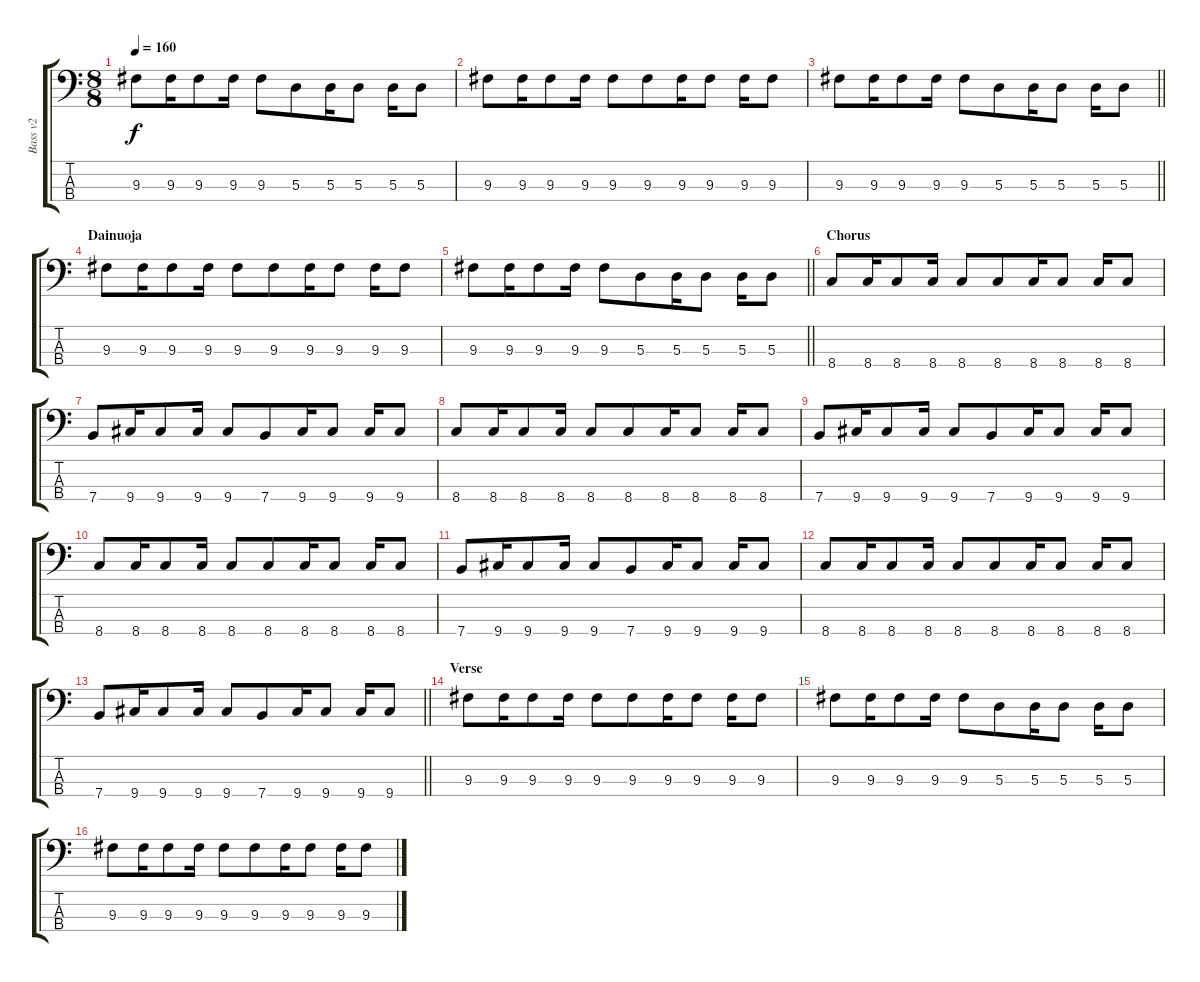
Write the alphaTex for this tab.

\track ("Bass v2" "Bass v2") {mute instrument electricbassfinger}
\staff {score tabs}
\tuning (G2 D2 A1 E1) {hide}
\ts (8 8)
\tempo 160
\clef f4
\ks c
9.3.8{dy f} 9.3.16 9.3.8 9.3.16 9.3.8 5.3.8 5.3.16 5.3.8 5.3.16 5.3.8 |
9.3.8 9.3.16 9.3.8 9.3.16 9.3.8 9.3.8 9.3.16 9.3.8 9.3.16 9.3.8 |
\barLineRight lightlight
9.3.8 9.3.16 9.3.8 9.3.16 9.3.8 5.3.8 5.3.16 5.3.8 5.3.16 5.3.8 |
\section ("" "Dainuoja")
9.3.8 9.3.16 9.3.8 9.3.16 9.3.8 9.3.8 9.3.16 9.3.8 9.3.16 9.3.8 |
\barLineRight lightlight
9.3.8 9.3.16 9.3.8 9.3.16 9.3.8 5.3.8 5.3.16 5.3.8 5.3.16 5.3.8 |
\section ("" "Chorus")
8.4.8 8.4.16 8.4.8 8.4.16 8.4.8 8.4.8 8.4.16 8.4.8 8.4.16 8.4.8 |
7.4.8 9.4.16 9.4.8 9.4.16 9.4.8 7.4.8 9.4.16 9.4.8 9.4.16 9.4.8 |
8.4.8 8.4.16 8.4.8 8.4.16 8.4.8 8.4.8 8.4.16 8.4.8 8.4.16 8.4.8 |
7.4.8 9.4.16 9.4.8 9.4.16 9.4.8 7.4.8 9.4.16 9.4.8 9.4.16 9.4.8 |
8.4.8 8.4.16 8.4.8 8.4.16 8.4.8 8.4.8 8.4.16 8.4.8 8.4.16 8.4.8 |
7.4.8 9.4.16 9.4.8 9.4.16 9.4.8 7.4.8 9.4.16 9.4.8 9.4.16 9.4.8 |
8.4.8 8.4.16 8.4.8 8.4.16 8.4.8 8.4.8 8.4.16 8.4.8 8.4.16 8.4.8 |
\barLineRight lightlight
7.4.8 9.4.16 9.4.8 9.4.16 9.4.8 7.4.8 9.4.16 9.4.8 9.4.16 9.4.8 |
\section ("" "Verse")
9.3.8 9.3.16 9.3.8 9.3.16 9.3.8 9.3.8 9.3.16 9.3.8 9.3.16 9.3.8 |
9.3.8 9.3.16 9.3.8 9.3.16 9.3.8 5.3.8 5.3.16 5.3.8 5.3.16 5.3.8 |
9.3.8 9.3.16 9.3.8 9.3.16 9.3.8 9.3.8 9.3.16 9.3.8 9.3.16 9.3.8
